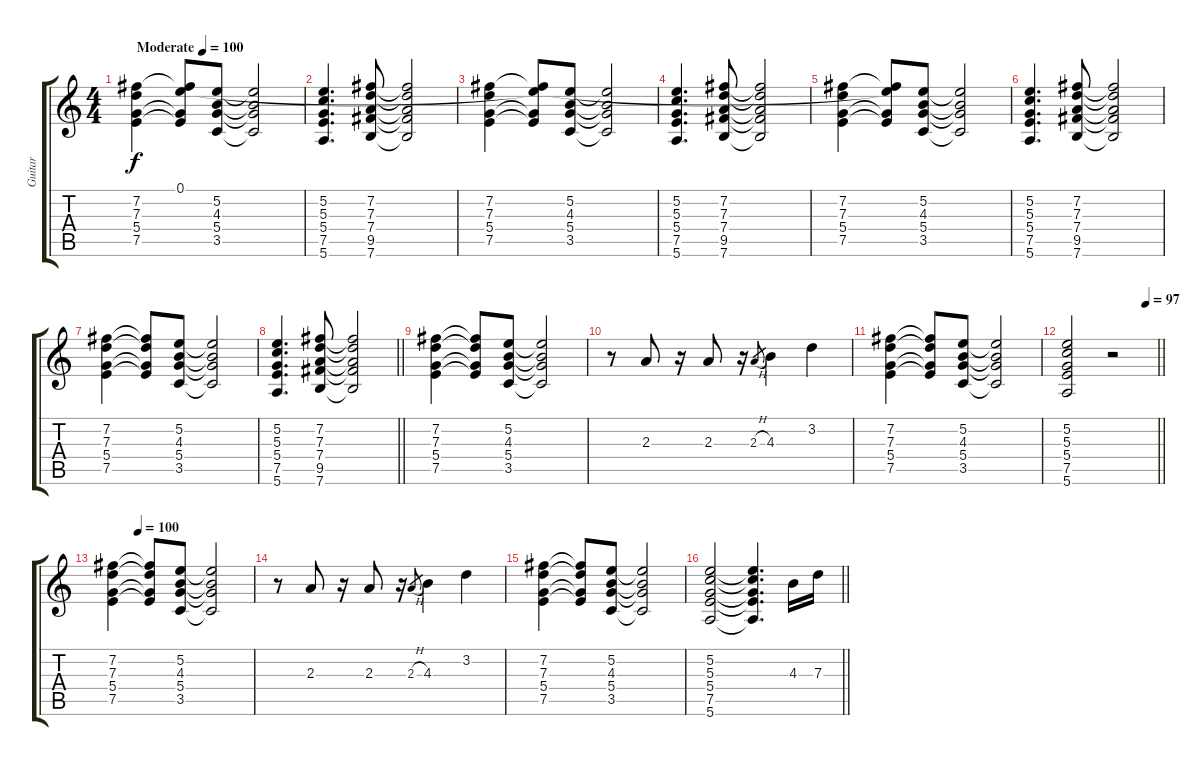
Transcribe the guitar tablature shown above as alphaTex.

\track ("Guitar" "Guitar") {instrument acousticguitarnylon}
\staff {score tabs}
\tuning (E4 B3 G3 D3 A2 E2) {hide}
\ts (4 4)
\tempo (100 "Moderate")
\clef g2
\ks c
(7.2 7.3 5.4 7.5).4{dy f instrument acousticguitarnylon} (0.1 7.2{t} 5.4{t} 7.5{t}).8 (5.2 4.3 5.4 3.5).8 (5.2{t} 4.3{t} 5.4{t} 3.5{t}).2 |
(5.2 5.3 5.4 7.5 5.6).4{d} (7.2 7.3 7.4 9.5 7.6).8 (7.2{t} 7.3{t} 7.4{t} 9.5{t} 7.6{t}).2 |
(7.2 7.3 5.4 7.5).4 (0.1{t} 7.2{t} 5.4{t} 7.5{t}).8 (5.2 4.3 5.4 3.5).8 (5.2{t} 4.3{t} 5.4{t} 3.5{t}).2 |
(5.2 5.3 5.4 7.5 5.6).4{d} (7.2 7.3 7.4 9.5 7.6).8 (7.2{t} 7.3{t} 7.4{t} 9.5{t} 7.6{t}).2 |
(7.2 7.3 5.4 7.5).4 (0.1{t} 7.2{t} 5.4{t} 7.5{t}).8 (5.2 4.3 5.4 3.5).8 (5.2{t} 4.3{t} 5.4{t} 3.5{t}).2 |
(5.2 5.3 5.4 7.5 5.6).4{d} (7.2 7.3 7.4 9.5 7.6).8 (7.2{t} 7.3{t} 7.4{t} 9.5{t} 7.6{t}).2 |
(7.2 7.3 5.4 7.5).4 (7.2{t} 7.3{t} 5.4{t} 7.5{t}).8 (5.2 4.3 5.4 3.5).8 (5.2{t} 4.3{t} 5.4{t} 3.5{t}).2 |
\barLineRight lightlight
(5.2 5.3 5.4 7.5 5.6).4{d} (7.2 7.3 7.4 9.5 7.6).8 (7.2{t} 7.3{t} 7.4{t} 9.5{t} 7.6{t}).2 |
(7.2 7.3 5.4 7.5).4 (7.2{t} 7.3{t} 5.4{t} 7.5{t}).8 (5.2 4.3 5.4 3.5).8 (5.2{t} 4.3{t} 5.4{t} 3.5{t}).2 |
r.8 2.3.8 r.16 2.3.8 r.16 2.3{h}.8{gr} 4.3.4 3.2.4 |
(7.2 7.3 5.4 7.5).4 (7.2{t} 7.3{t} 5.4{t} 7.5{t}).8 (5.2 4.3 5.4 3.5).8 (5.2{t} 4.3{t} 5.4{t} 3.5{t}).2 |
\tempo (97 0.875)
\barLineRight lightlight
(5.2 5.3 5.4 7.5 5.6).2 r.2 |
\tempo (100 0.1875)
(7.2 7.3 5.4 7.5).4 (7.2{t} 7.3{t} 5.4{t} 7.5{t}).8 (5.2 4.3 5.4 3.5).8 (5.2{t} 4.3{t} 5.4{t} 3.5{t}).2 |
r.8 2.3.8 r.16 2.3.8 r.16 2.3{h}.8{gr} 4.3.4 3.2.4 |
(7.2 7.3 5.4 7.5).4 (7.2{t} 7.3{t} 5.4{t} 7.5{t}).8 (5.2 4.3 5.4 3.5).8 (5.2{t} 4.3{t} 5.4{t} 3.5{t}).2 |
\barLineRight lightlight
(5.2 5.3 5.4 7.5 5.6).2 (5.2{t} 5.3{t} 5.4{t} 7.5{t} 5.6{t}).4{d} 4.3.16 7.3.16
